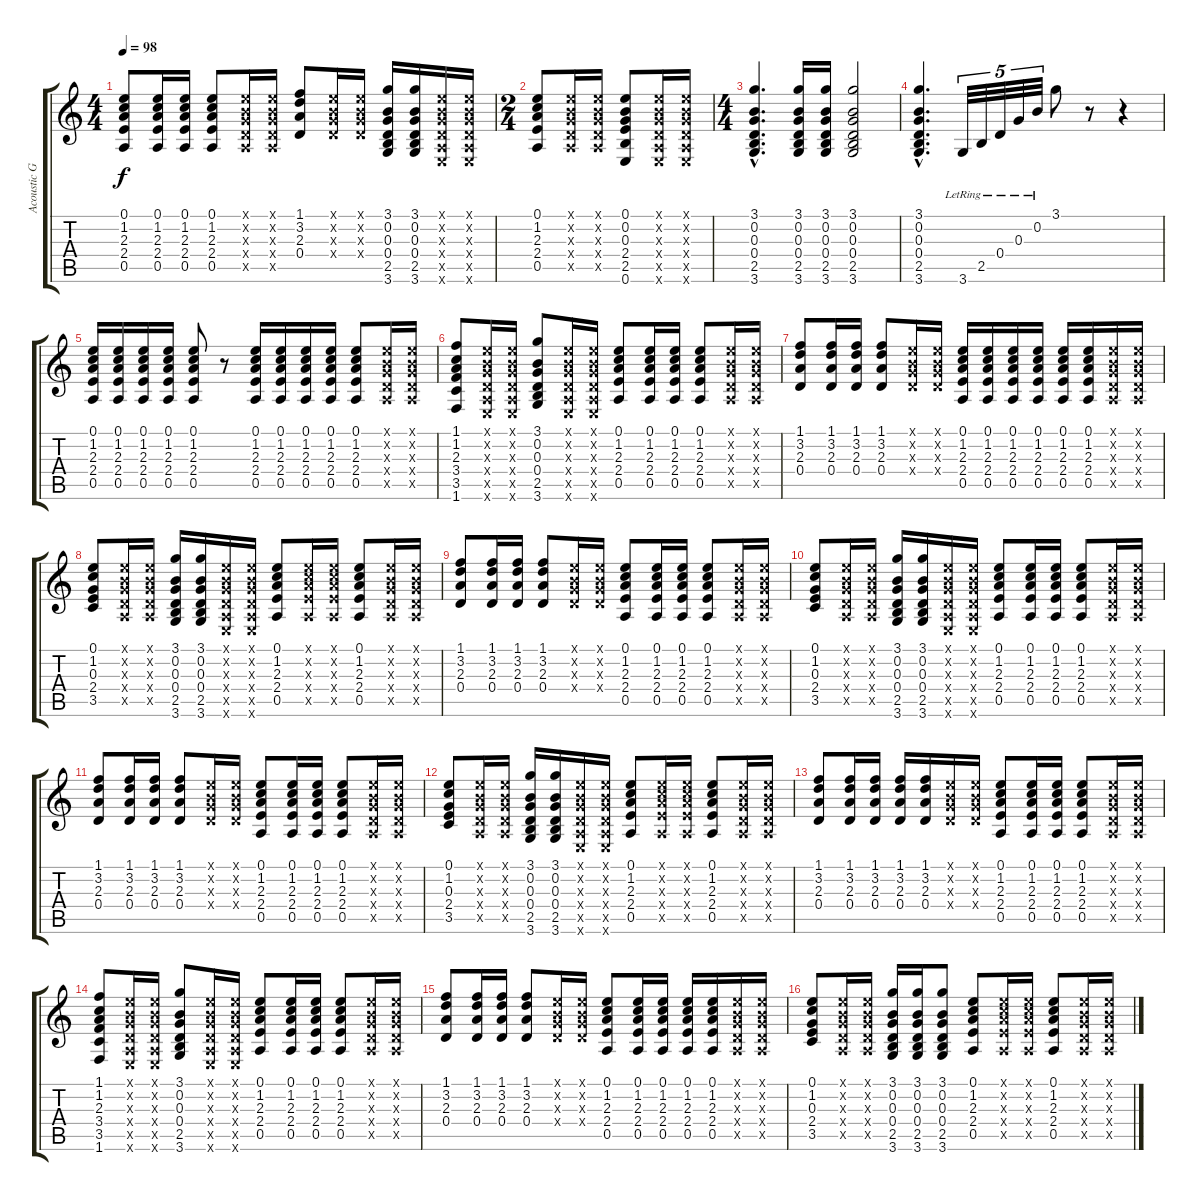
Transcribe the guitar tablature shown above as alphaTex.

\track ("Acoustic Guitar II" "Acoustic G") {instrument acousticguitarnylon}
\staff {score tabs}
\tuning (E4 B3 G3 D3 A2 E2) {hide}
\ts (4 4)
\tempo 98
\clef g2
\ks c
(0.1 1.2 2.3 2.4 0.5).8{dy f} (0.1 1.2 2.3 2.4 0.5).16 (0.1 1.2 2.3 2.4 0.5).16 (0.1 1.2 2.3 2.4 0.5).8 (0.1{x} 0.2{x} 0.3{x} 0.4{x} 0.5{x}).16 (0.1{x} 0.2{x} 0.3{x} 0.4{x} 0.5{x}).16 (1.1 3.2 2.3 0.4).8 (0.1{x} 0.2{x} 0.3{x} 0.4{x}).16 (0.1{x} 0.2{x} 0.3{x} 0.4{x}).16 (3.1 0.2 0.3 0.4 2.5 3.6).16 (3.1 0.2 0.3 0.4 2.5 3.6).16 (0.1{x} 0.2{x} 0.3{x} 0.4{x} 0.5{x} 0.6{x}).16 (0.1{x} 0.2{x} 0.3{x} 0.4{x} 0.5{x} 0.6{x}).16 |
\ts (2 4)
(0.1 1.2 2.3 2.4 0.5).8 (0.1{x} 0.2{x} 0.3{x} 0.4{x} 0.5{x}).16 (0.1{x} 0.2{x} 0.3{x} 0.4{x} 0.5{x}).16 (0.1 0.2 0.3 2.4 2.5 0.6).8 (0.1{x} 0.2{x} 0.3{x} 0.4{x} 0.5{x} 0.6{x}).16 (0.1{x} 0.2{x} 0.3{x} 0.4{x} 0.5{x} 0.6{x}).16 |
\ts (4 4)
(3.1{hac} 0.2{hac} 0.3{hac} 0.4{hac} 2.5{hac} 3.6{hac}).4{d} (3.1 0.2 0.3 0.4 2.5 3.6).16 (3.1 0.2 0.3 0.4 2.5 3.6).16 (3.1 0.2 0.3 0.4 2.5 3.6).2 |
(3.1{hac} 0.2{hac} 0.3{hac} 0.4{hac} 2.5{hac} 3.6{hac}).4{d} 3.6{lr}.32{tu (5 4)} 2.5{lr}.32{tu (5 4)} 0.4{lr}.32{tu (5 4)} 0.3{lr}.32{tu (5 4)} 0.2{lr}.32{tu (5 4)} 3.1.8 r.8 r.4 |
(0.1 1.2 2.3 2.4 0.5).16 (0.1 1.2 2.3 2.4 0.5).16 (0.1 1.2 2.3 2.4 0.5).16 (0.1 1.2 2.3 2.4 0.5).16 (0.1 1.2 2.3 2.4 0.5).8 r.8 (0.1 1.2 2.3 2.4 0.5).16 (0.1 1.2 2.3 2.4 0.5).16 (0.1 1.2 2.3 2.4 0.5).16 (0.1 1.2 2.3 2.4 0.5).16 (0.1 1.2 2.3 2.4 0.5).8 (0.1{x} 0.2{x} 0.3{x} 0.4{x} 0.5{x}).16 (0.1{x} 0.2{x} 0.3{x} 0.4{x} 0.5{x}).16 |
(1.1 1.2 2.3 3.4 3.5 1.6).8 (0.1{x} 0.2{x} 0.3{x} 0.4{x} 0.5{x} 0.6{x}).16 (0.1{x} 0.2{x} 0.3{x} 0.4{x} 0.5{x} 0.6{x}).16 (3.1 0.2 0.3 0.4 2.5 3.6).8 (0.1{x} 0.2{x} 0.3{x} 0.4{x} 0.5{x} 0.6{x}).16 (0.1{x} 0.2{x} 0.3{x} 0.4{x} 0.5{x} 0.6{x}).16 (0.1 1.2 2.3 2.4 0.5).8 (0.1 1.2 2.3 2.4 0.5).16 (0.1 1.2 2.3 2.4 0.5).16 (0.1 1.2 2.3 2.4 0.5).8 (0.1{x} 0.2{x} 0.3{x} 0.4{x} 0.5{x}).16 (0.1{x} 0.2{x} 0.3{x} 0.4{x} 0.5{x}).16 |
(1.1 3.2 2.3 0.4).8 (1.1 3.2 2.3 0.4).16 (1.1 3.2 2.3 0.4).16 (1.1 3.2 2.3 0.4).8 (0.1{x} 0.2{x} 0.3{x} 0.4{x}).16 (0.1{x} 0.2{x} 0.3{x} 0.4{x}).16 (0.1 1.2 2.3 2.4 0.5).16 (0.1 1.2 2.3 2.4 0.5).16 (0.1 1.2 2.3 2.4 0.5).16 (0.1 1.2 2.3 2.4 0.5).16 (0.1 1.2 2.3 2.4 0.5).16 (0.1 1.2 2.3 2.4 0.5).16 (0.1{x} 0.2{x} 0.3{x} 0.4{x} 0.5{x}).16 (0.1{x} 0.2{x} 0.3{x} 0.4{x} 0.5{x}).16 |
(0.1 1.2 0.3 2.4 3.5).8 (0.1{x} 0.2{x} 0.3{x} 0.4{x} 0.5{x}).16 (0.1{x} 0.2{x} 0.3{x} 0.4{x} 0.5{x}).16 (3.1 0.2 0.3 0.4 2.5 3.6).16 (3.1 0.2 0.3 0.4 2.5 3.6).16 (0.1{x} 0.2{x} 0.3{x} 0.4{x} 0.5{x} 0.6{x}).16 (0.1{x} 0.2{x} 0.3{x} 0.4{x} 0.5{x} 0.6{x}).16 (0.1 1.2 2.3 2.4 0.5).8 (0.1{x} 1.2{x} 2.3{x} 2.4{x} 0.5{x}).16 (0.1{x} 1.2{x} 2.3{x} 2.4{x} 0.5{x}).16 (0.1 1.2 2.3 2.4 0.5).8 (0.1{x} 0.2{x} 0.3{x} 0.4{x} 0.5{x}).16 (0.1{x} 0.2{x} 0.3{x} 0.4{x} 0.5{x}).16 |
(1.1 3.2 2.3 0.4).8 (1.1 3.2 2.3 0.4).16 (1.1 3.2 2.3 0.4).16 (1.1 3.2 2.3 0.4).8 (0.1{x} 0.2{x} 0.3{x} 0.4{x}).16 (0.1{x} 0.2{x} 0.3{x} 0.4{x}).16 (0.1 1.2 2.3 2.4 0.5).8 (0.1 1.2 2.3 2.4 0.5).16 (0.1 1.2 2.3 2.4 0.5).16 (0.1 1.2 2.3 2.4 0.5).8 (0.1{x} 0.2{x} 0.3{x} 0.4{x} 0.5{x}).16 (0.1{x} 0.2{x} 0.3{x} 0.4{x} 0.5{x}).16 |
(0.1 1.2 0.3 2.4 3.5).8 (0.1{x} 0.2{x} 0.3{x} 0.4{x} 0.5{x}).16 (0.1{x} 0.2{x} 0.3{x} 0.4{x} 0.5{x}).16 (3.1 0.2 0.3 0.4 2.5 3.6).16 (3.1 0.2 0.3 0.4 2.5 3.6).16 (0.1{x} 0.2{x} 0.3{x} 0.4{x} 0.5{x} 0.6{x}).16 (0.1{x} 0.2{x} 0.3{x} 0.4{x} 0.5{x} 0.6{x}).16 (0.1 1.2 2.3 2.4 0.5).8 (0.1 1.2 2.3 2.4 0.5).16 (0.1 1.2 2.3 2.4 0.5).16 (0.1 1.2 2.3 2.4 0.5).8 (0.1{x} 0.2{x} 0.3{x} 0.4{x} 0.5{x}).16 (0.1{x} 0.2{x} 0.3{x} 0.4{x} 0.5{x}).16 |
(1.1 3.2 2.3 0.4).8 (1.1 3.2 2.3 0.4).16 (1.1 3.2 2.3 0.4).16 (1.1 3.2 2.3 0.4).8 (0.1{x} 0.2{x} 0.3{x} 0.4{x}).16 (0.1{x} 0.2{x} 0.3{x} 0.4{x}).16 (0.1 1.2 2.3 2.4 0.5).8 (0.1 1.2 2.3 2.4 0.5).16 (0.1 1.2 2.3 2.4 0.5).16 (0.1 1.2 2.3 2.4 0.5).8 (0.1{x} 0.2{x} 0.3{x} 0.4{x} 0.5{x}).16 (0.1{x} 0.2{x} 0.3{x} 0.4{x} 0.5{x}).16 |
(0.1 1.2 0.3 2.4 3.5).8 (0.1{x} 0.2{x} 0.3{x} 0.4{x} 0.5{x}).16 (0.1{x} 0.2{x} 0.3{x} 0.4{x} 0.5{x}).16 (3.1 0.2 0.3 0.4 2.5 3.6).16 (3.1 0.2 0.3 0.4 2.5 3.6).16 (0.1{x} 0.2{x} 0.3{x} 0.4{x} 0.5{x} 0.6{x}).16 (0.1{x} 0.2{x} 0.3{x} 0.4{x} 0.5{x} 0.6{x}).16 (0.1 1.2 2.3 2.4 0.5).8 (0.1{x} 1.2{x} 2.3{x} 2.4{x} 0.5{x}).16 (0.1{x} 1.2{x} 2.3{x} 2.4{x} 0.5{x}).16 (0.1 1.2 2.3 2.4 0.5).8 (0.1{x} 0.2{x} 0.3{x} 0.4{x} 0.5{x}).16 (0.1{x} 0.2{x} 0.3{x} 0.4{x} 0.5{x}).16 |
(1.1 3.2 2.3 0.4).8 (1.1 3.2 2.3 0.4).16 (1.1 3.2 2.3 0.4).16 (1.1 3.2 2.3 0.4).16 (1.1 3.2 2.3 0.4).16 (0.1{x} 0.2{x} 0.3{x} 0.4{x}).16 (0.1{x} 0.2{x} 0.3{x} 0.4{x}).16 (0.1 1.2 2.3 2.4 0.5).8 (0.1 1.2 2.3 2.4 0.5).16 (0.1 1.2 2.3 2.4 0.5).16 (0.1 1.2 2.3 2.4 0.5).8 (0.1{x} 0.2{x} 0.3{x} 0.4{x} 0.5{x}).16 (0.1{x} 0.2{x} 0.3{x} 0.4{x} 0.5{x}).16 |
(1.1 1.2 2.3 3.4 3.5 1.6).8 (0.1{x} 0.2{x} 0.3{x} 0.4{x} 0.5{x} 0.6{x}).16 (0.1{x} 0.2{x} 0.3{x} 0.4{x} 0.5{x} 0.6{x}).16 (3.1 0.2 0.3 0.4 2.5 3.6).8 (0.1{x} 0.2{x} 0.3{x} 0.4{x} 0.5{x} 0.6{x}).16 (0.1{x} 0.2{x} 0.3{x} 0.4{x} 0.5{x} 0.6{x}).16 (0.1 1.2 2.3 2.4 0.5).8 (0.1 1.2 2.3 2.4 0.5).16 (0.1 1.2 2.3 2.4 0.5).16 (0.1 1.2 2.3 2.4 0.5).8 (0.1{x} 0.2{x} 0.3{x} 0.4{x} 0.5{x}).16 (0.1{x} 0.2{x} 0.3{x} 0.4{x} 0.5{x}).16 |
(1.1 3.2 2.3 0.4).8 (1.1 3.2 2.3 0.4).16 (1.1 3.2 2.3 0.4).16 (1.1 3.2 2.3 0.4).8 (0.1{x} 0.2{x} 0.3{x} 0.4{x}).16 (0.1{x} 0.2{x} 0.3{x} 0.4{x}).16 (0.1 1.2 2.3 2.4 0.5).8 (0.1 1.2 2.3 2.4 0.5).16 (0.1 1.2 2.3 2.4 0.5).16 (0.1 1.2 2.3 2.4 0.5).16 (0.1 1.2 2.3 2.4 0.5).16 (0.1{x} 0.2{x} 0.3{x} 0.4{x} 0.5{x}).16 (0.1{x} 0.2{x} 0.3{x} 0.4{x} 0.5{x}).16 |
(0.1 1.2 0.3 2.4 3.5).8 (0.1{x} 0.2{x} 0.3{x} 0.4{x} 0.5{x}).16 (0.1{x} 0.2{x} 0.3{x} 0.4{x} 0.5{x}).16 (3.1 0.2 0.3 0.4 2.5 3.6).16 (3.1 0.2 0.3 0.4 2.5 3.6).16 (3.1 0.2 0.3 0.4 2.5 3.6).8 (0.1 1.2 2.3 2.4 0.5).8 (0.1{x} 1.2{x} 2.3{x} 2.4{x} 0.5{x}).16 (0.1{x} 1.2{x} 2.3{x} 2.4{x} 0.5{x}).16 (0.1 1.2 2.3 2.4 0.5).8 (0.1{x} 0.2{x} 0.3{x} 0.4{x} 0.5{x}).16 (0.1{x} 0.2{x} 0.3{x} 0.4{x} 0.5{x}).16
